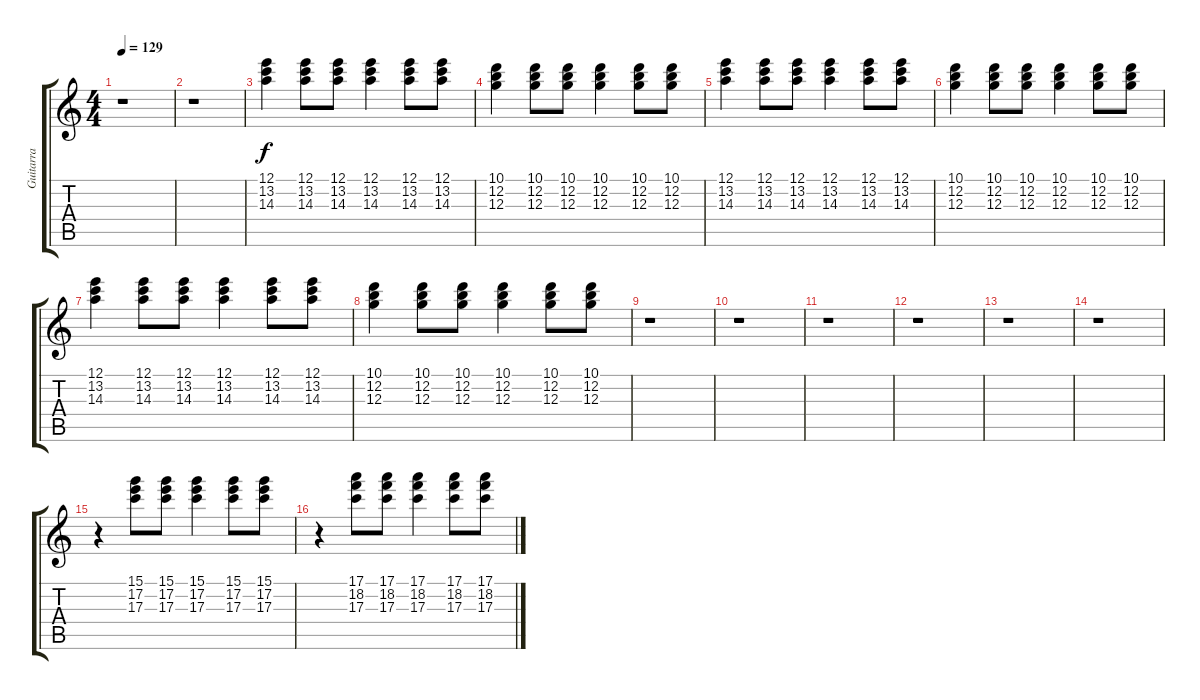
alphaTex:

\track ("Guitarra" "Guitarra") {instrument electricguitarmuted}
\staff {score tabs}
\tuning (E4 B3 G3 D3 A2 E2) {hide}
\ts (4 4)
\tempo 129
\clef g2
\ks c
r.1{dy f} |
r.1 |
(12.1 13.2 14.3).4 (12.1 13.2 14.3).8 (12.1 13.2 14.3).8 (12.1 13.2 14.3).4 (12.1 13.2 14.3).8 (12.1 13.2 14.3).8 |
(10.1 12.2 12.3).4 (10.1 12.2 12.3).8 (10.1 12.2 12.3).8 (10.1 12.2 12.3).4 (10.1 12.2 12.3).8 (10.1 12.2 12.3).8 |
(12.1 13.2 14.3).4 (12.1 13.2 14.3).8 (12.1 13.2 14.3).8 (12.1 13.2 14.3).4 (12.1 13.2 14.3).8 (12.1 13.2 14.3).8 |
(10.1 12.2 12.3).4 (10.1 12.2 12.3).8 (10.1 12.2 12.3).8 (10.1 12.2 12.3).4 (10.1 12.2 12.3).8 (10.1 12.2 12.3).8 |
(12.1 13.2 14.3).4 (12.1 13.2 14.3).8 (12.1 13.2 14.3).8 (12.1 13.2 14.3).4 (12.1 13.2 14.3).8 (12.1 13.2 14.3).8 |
(10.1 12.2 12.3).4 (10.1 12.2 12.3).8 (10.1 12.2 12.3).8 (10.1 12.2 12.3).4 (10.1 12.2 12.3).8 (10.1 12.2 12.3).8 |
r.1 |
r.1 |
r.1 |
r.1 |
r.1 |
r.1 |
r.4 (15.1 17.2 17.3).8 (15.1 17.2 17.3).8 (15.1 17.2 17.3).4 (15.1 17.2 17.3).8 (15.1 17.2 17.3).8 |
r.4 (17.1 18.2 17.3).8 (17.1 18.2 17.3).8 (17.1 18.2 17.3).4 (17.1 18.2 17.3).8 (17.1 18.2 17.3).8
